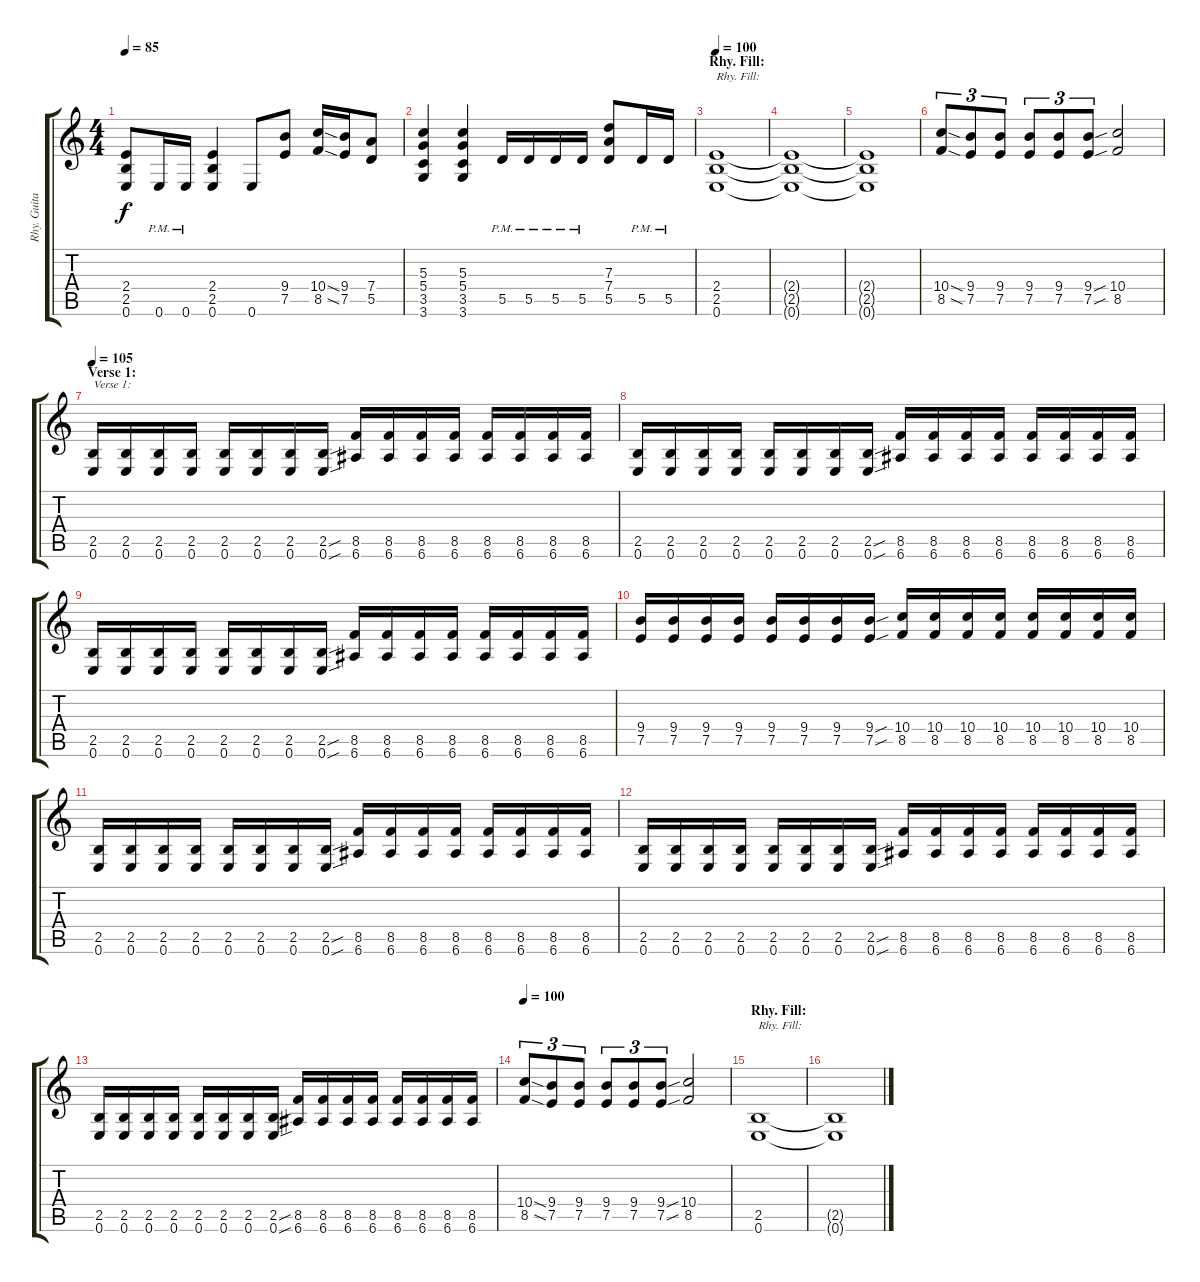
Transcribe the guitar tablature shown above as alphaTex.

\track ("Rhy. Guitar 2" "Rhy. Guita") {instrument distortionguitar}
\staff {score tabs}
\tuning (E4 B3 G3 D3 A2 E2) {hide}
\ts (4 4)
\tempo 85
\clef g2
\ks c
(2.4 2.5 0.6).8{dy f} 0.6{pm}.16 0.6{pm}.16 (2.4 2.5 0.6).4 0.6.8 (9.4 7.5).8 (10.4{sod} 8.5{sod}).16 (9.4 7.5).16 (7.4 5.5).8 |
(5.3 5.4 3.5 3.6).4 (5.3 5.4 3.5 3.6).4 5.5{pm}.16 5.5{pm}.16 5.5{pm}.16 5.5{pm}.16 (7.3 7.4 5.5).8 5.5{pm}.16 5.5{pm}.16 |
\section ("" "Rhy. Fill:")
\tempo 100
(2.4 2.5 0.6).1{txt "Rhy. Fill:"} |
(2.4{t} 2.5{t} 0.6{t}).1 |
(2.4{t} 2.5{t} 0.6{t}).1 |
(10.4{sod} 8.5{sod}).8{tu (3 2)} (9.4 7.5).8{tu (3 2)} (9.4 7.5).8{tu (3 2)} (9.4 7.5).8{tu (3 2)} (9.4 7.5).8{tu (3 2)} (9.4{sou} 7.5{sou}).8{tu (3 2)} (10.4 8.5).2 |
\section ("" "Verse 1:")
\tempo 105
(2.5 0.6).16{txt "Verse 1:"} (2.5 0.6).16 (2.5 0.6).16 (2.5 0.6).16 (2.5 0.6).16 (2.5 0.6).16 (2.5 0.6).16 (2.5{sou} 0.6{sou}).16 (8.5 6.6).16 (8.5 6.6).16 (8.5 6.6).16 (8.5 6.6).16 (8.5 6.6).16 (8.5 6.6).16 (8.5 6.6).16 (8.5 6.6).16 |
(2.5 0.6).16 (2.5 0.6).16 (2.5 0.6).16 (2.5 0.6).16 (2.5 0.6).16 (2.5 0.6).16 (2.5 0.6).16 (2.5{sou} 0.6{sou}).16 (8.5 6.6).16 (8.5 6.6).16 (8.5 6.6).16 (8.5 6.6).16 (8.5 6.6).16 (8.5 6.6).16 (8.5 6.6).16 (8.5 6.6).16 |
(2.5 0.6).16 (2.5 0.6).16 (2.5 0.6).16 (2.5 0.6).16 (2.5 0.6).16 (2.5 0.6).16 (2.5 0.6).16 (2.5{sou} 0.6{sou}).16 (8.5 6.6).16 (8.5 6.6).16 (8.5 6.6).16 (8.5 6.6).16 (8.5 6.6).16 (8.5 6.6).16 (8.5 6.6).16 (8.5 6.6).16 |
(9.4 7.5).16 (9.4 7.5).16 (9.4 7.5).16 (9.4 7.5).16 (9.4 7.5).16 (9.4 7.5).16 (9.4 7.5).16 (9.4{sou} 7.5{sou}).16 (10.4 8.5).16 (10.4 8.5).16 (10.4 8.5).16 (10.4 8.5).16 (10.4 8.5).16 (10.4 8.5).16 (10.4 8.5).16 (10.4 8.5).16 |
(2.5 0.6).16 (2.5 0.6).16 (2.5 0.6).16 (2.5 0.6).16 (2.5 0.6).16 (2.5 0.6).16 (2.5 0.6).16 (2.5{sou} 0.6{sou}).16 (8.5 6.6).16 (8.5 6.6).16 (8.5 6.6).16 (8.5 6.6).16 (8.5 6.6).16 (8.5 6.6).16 (8.5 6.6).16 (8.5 6.6).16 |
(2.5 0.6).16 (2.5 0.6).16 (2.5 0.6).16 (2.5 0.6).16 (2.5 0.6).16 (2.5 0.6).16 (2.5 0.6).16 (2.5{sou} 0.6{sou}).16 (8.5 6.6).16 (8.5 6.6).16 (8.5 6.6).16 (8.5 6.6).16 (8.5 6.6).16 (8.5 6.6).16 (8.5 6.6).16 (8.5 6.6).16 |
(2.5 0.6).16 (2.5 0.6).16 (2.5 0.6).16 (2.5 0.6).16 (2.5 0.6).16 (2.5 0.6).16 (2.5 0.6).16 (2.5{sou} 0.6{sou}).16 (8.5 6.6).16 (8.5 6.6).16 (8.5 6.6).16 (8.5 6.6).16 (8.5 6.6).16 (8.5 6.6).16 (8.5 6.6).16 (8.5 6.6).16 |
\tempo 100
(10.4{sod} 8.5{sod}).8{tu (3 2)} (9.4 7.5).8{tu (3 2)} (9.4 7.5).8{tu (3 2)} (9.4 7.5).8{tu (3 2)} (9.4 7.5).8{tu (3 2)} (9.4{sou} 7.5{sou}).8{tu (3 2)} (10.4 8.5).2 |
\section ("" "Rhy. Fill:")
(2.5 0.6).1{txt "Rhy. Fill:"} |
(2.5{t} 0.6{t}).1
